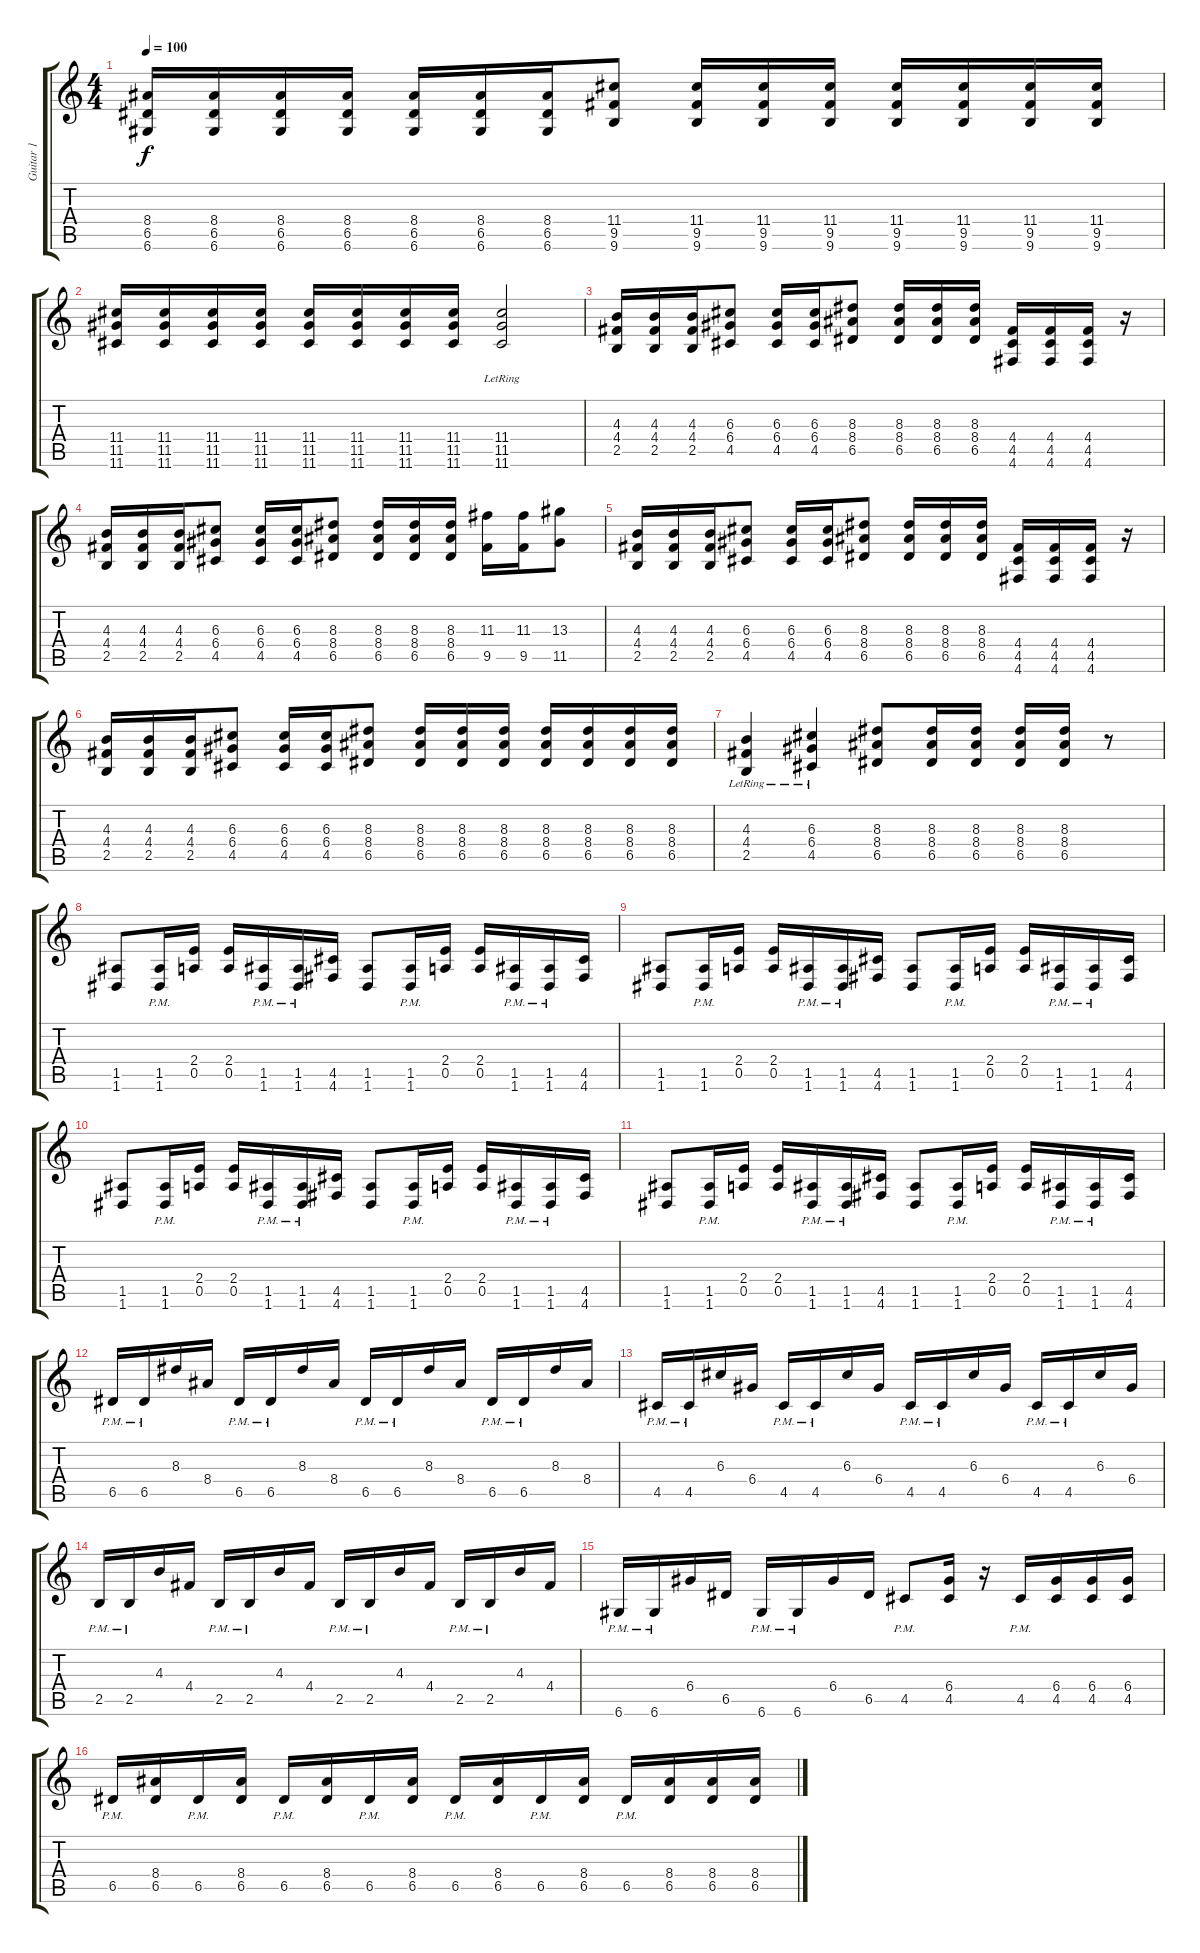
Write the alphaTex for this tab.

\track ("Guitar 1" "Guitar 1") {instrument distortionguitar}
\staff {score tabs}
\tuning (E4 B3 G3 D3 A2 D2) {hide}
\ts (4 4)
\tempo 100
\clef g2
\ks c
(8.4 6.5 6.6).16{dy f} (8.4 6.5 6.6).16 (8.4 6.5 6.6).16 (8.4 6.5 6.6).16 (8.4 6.5 6.6).16 (8.4 6.5 6.6).16 (8.4 6.5 6.6).16 (11.4 9.5 9.6).8 (11.4 9.5 9.6).16 (11.4 9.5 9.6).16 (11.4 9.5 9.6).16 (11.4 9.5 9.6).16 (11.4 9.5 9.6).16 (11.4 9.5 9.6).16 (11.4 9.5 9.6).16 |
(11.4 11.5 11.6).16 (11.4 11.5 11.6).16 (11.4 11.5 11.6).16 (11.4 11.5 11.6).16 (11.4 11.5 11.6).16 (11.4 11.5 11.6).16 (11.4 11.5 11.6).16 (11.4 11.5 11.6).16 (11.4 11.5{lr} 11.6).2 |
(4.3 4.4 2.5).16 (4.3 4.4 2.5).16 (4.3 4.4 2.5).16 (6.3 6.4 4.5).8 (6.3 6.4 4.5).16 (6.3 6.4 4.5).16 (8.3 8.4 6.5).8 (8.3 8.4 6.5).16 (8.3 8.4 6.5).16 (8.3 8.4 6.5).16 (4.4 4.5 4.6).16 (4.4 4.5 4.6).16 (4.4 4.5 4.6).16 r.16 |
(4.3 4.4 2.5).16 (4.3 4.4 2.5).16 (4.3 4.4 2.5).16 (6.3 6.4 4.5).8 (6.3 6.4 4.5).16 (6.3 6.4 4.5).16 (8.3 8.4 6.5).8 (8.3 8.4 6.5).16 (8.3 8.4 6.5).16 (8.3 8.4 6.5).16 (11.3 9.5).16 (11.3 9.5).16 (13.3 11.5).8 |
(4.3 4.4 2.5).16 (4.3 4.4 2.5).16 (4.3 4.4 2.5).16 (6.3 6.4 4.5).8 (6.3 6.4 4.5).16 (6.3 6.4 4.5).16 (8.3 8.4 6.5).8 (8.3 8.4 6.5).16 (8.3 8.4 6.5).16 (8.3 8.4 6.5).16 (4.4 4.5 4.6).16 (4.4 4.5 4.6).16 (4.4 4.5 4.6).16 r.16 |
(4.3 4.4 2.5).16 (4.3 4.4 2.5).16 (4.3 4.4 2.5).16 (6.3 6.4 4.5).8 (6.3 6.4 4.5).16 (6.3 6.4 4.5).16 (8.3 8.4 6.5).8 (8.3 8.4 6.5).16 (8.3 8.4 6.5).16 (8.3 8.4 6.5).16 (8.3 8.4 6.5).16 (8.3 8.4 6.5).16 (8.3 8.4 6.5).16 (8.3 8.4 6.5).16 |
(4.3{lr} 4.4{lr} 2.5{lr}).4 (6.3{lr} 6.4{lr} 4.5{lr}).4 (8.3 8.4 6.5).8 (8.3 8.4 6.5).16 (8.3 8.4 6.5).16 (8.3 8.4 6.5).16 (8.3 8.4 6.5).16 r.8 |
(1.5 1.6).8 (1.5{pm} 1.6{pm}).16 (2.4 0.5).16 (2.4 0.5).16 (1.5{pm} 1.6{pm}).16 (1.5{pm} 1.6{pm}).16 (4.5 4.6).16 (1.5 1.6).8 (1.5{pm} 1.6{pm}).16 (2.4 0.5).16 (2.4 0.5).16 (1.5{pm} 1.6{pm}).16 (1.5{pm} 1.6{pm}).16 (4.5 4.6).16 |
(1.5 1.6).8 (1.5{pm} 1.6{pm}).16 (2.4 0.5).16 (2.4 0.5).16 (1.5{pm} 1.6{pm}).16 (1.5{pm} 1.6{pm}).16 (4.5 4.6).16 (1.5 1.6).8 (1.5{pm} 1.6{pm}).16 (2.4 0.5).16 (2.4 0.5).16 (1.5{pm} 1.6{pm}).16 (1.5{pm} 1.6{pm}).16 (4.5 4.6).16 |
(1.5 1.6).8 (1.5{pm} 1.6{pm}).16 (2.4 0.5).16 (2.4 0.5).16 (1.5{pm} 1.6{pm}).16 (1.5{pm} 1.6{pm}).16 (4.5 4.6).16 (1.5 1.6).8 (1.5{pm} 1.6{pm}).16 (2.4 0.5).16 (2.4 0.5).16 (1.5{pm} 1.6{pm}).16 (1.5{pm} 1.6{pm}).16 (4.5 4.6).16 |
(1.5 1.6).8 (1.5{pm} 1.6{pm}).16 (2.4 0.5).16 (2.4 0.5).16 (1.5{pm} 1.6{pm}).16 (1.5{pm} 1.6{pm}).16 (4.5 4.6).16 (1.5 1.6).8 (1.5{pm} 1.6{pm}).16 (2.4 0.5).16 (2.4 0.5).16 (1.5{pm} 1.6{pm}).16 (1.5{pm} 1.6{pm}).16 (4.5 4.6).16 |
6.5{pm}.16 6.5{pm}.16 8.3.16 8.4.16 6.5{pm}.16 6.5{pm}.16 8.3.16 8.4.16 6.5{pm}.16 6.5{pm}.16 8.3.16 8.4.16 6.5{pm}.16 6.5{pm}.16 8.3.16 8.4.16 |
4.5{pm}.16 4.5{pm}.16 6.3.16 6.4.16 4.5{pm}.16 4.5{pm}.16 6.3.16 6.4.16 4.5{pm}.16 4.5{pm}.16 6.3.16 6.4.16 4.5{pm}.16 4.5{pm}.16 6.3.16 6.4.16 |
2.5{pm}.16 2.5{pm}.16 4.3.16 4.4.16 2.5{pm}.16 2.5{pm}.16 4.3.16 4.4.16 2.5{pm}.16 2.5{pm}.16 4.3.16 4.4.16 2.5{pm}.16 2.5{pm}.16 4.3.16 4.4.16 |
6.6{pm}.16 6.6{pm}.16 6.4.16 6.5.16 6.6{pm}.16 6.6{pm}.16 6.4.16 6.5.16 4.5{pm}.8 (6.4 4.5).16 r.16 4.5{pm}.16 (6.4 4.5).16 (6.4 4.5).16 (6.4 4.5).16 |
6.5{pm}.16 (8.4 6.5).16 6.5{pm}.16 (8.4 6.5).16 6.5{pm}.16 (8.4 6.5).16 6.5{pm}.16 (8.4 6.5).16 6.5{pm}.16 (8.4 6.5).16 6.5{pm}.16 (8.4 6.5).16 6.5{pm}.16 (8.4 6.5).16 (8.4 6.5).16 (8.4 6.5).16
